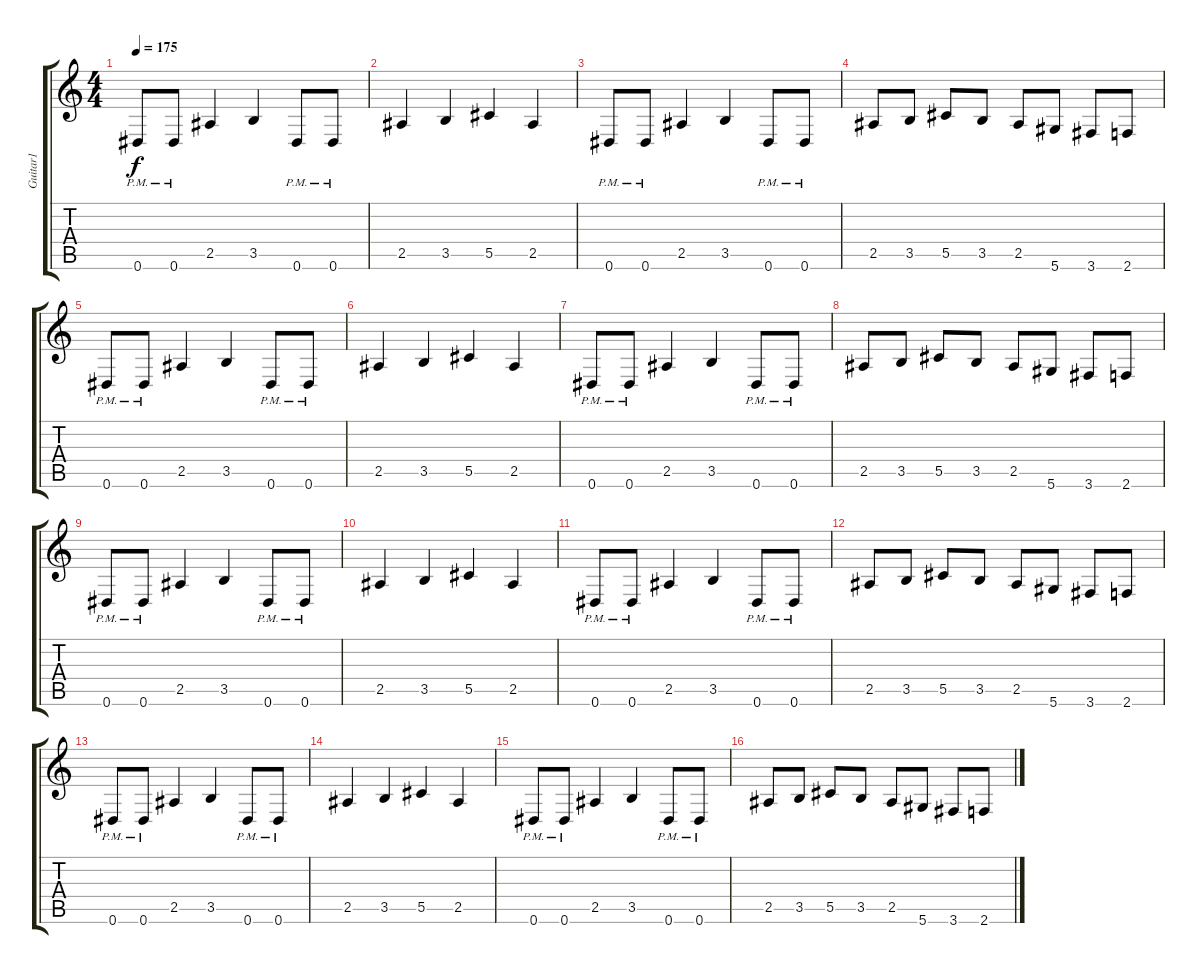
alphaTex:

\track ("Guitar1" "Guitar1") {instrument overdrivenguitar}
\staff {score tabs}
\tuning (Eb4 Bb3 Gb3 Db3 Ab2 Eb2) {hide}
\ts (4 4)
\tempo 175
\clef g2
\ks c
0.6{pm}.8{dy f instrument overdrivenguitar} 0.6{pm}.8 2.5.4 3.5.4 0.6{pm}.8 0.6{pm}.8 |
2.5.4 3.5.4 5.5.4 2.5.4 |
0.6{pm}.8 0.6{pm}.8 2.5.4 3.5.4 0.6{pm}.8 0.6{pm}.8 |
2.5.8 3.5.8 5.5.8 3.5.8 2.5.8 5.6.8 3.6.8 2.6.8 |
0.6{pm}.8 0.6{pm}.8 2.5.4 3.5.4 0.6{pm}.8 0.6{pm}.8 |
2.5.4 3.5.4 5.5.4 2.5.4 |
0.6{pm}.8 0.6{pm}.8 2.5.4 3.5.4 0.6{pm}.8 0.6{pm}.8 |
2.5.8 3.5.8 5.5.8 3.5.8 2.5.8 5.6.8 3.6.8 2.6.8 |
0.6{pm}.8 0.6{pm}.8 2.5.4 3.5.4 0.6{pm}.8 0.6{pm}.8 |
2.5.4 3.5.4 5.5.4 2.5.4 |
0.6{pm}.8 0.6{pm}.8 2.5.4 3.5.4 0.6{pm}.8 0.6{pm}.8 |
2.5.8 3.5.8 5.5.8 3.5.8 2.5.8 5.6.8 3.6.8 2.6.8 |
0.6{pm}.8 0.6{pm}.8 2.5.4 3.5.4 0.6{pm}.8 0.6{pm}.8 |
2.5.4 3.5.4 5.5.4 2.5.4 |
0.6{pm}.8 0.6{pm}.8 2.5.4 3.5.4 0.6{pm}.8 0.6{pm}.8 |
2.5.8 3.5.8 5.5.8 3.5.8 2.5.8 5.6.8 3.6.8 2.6.8
